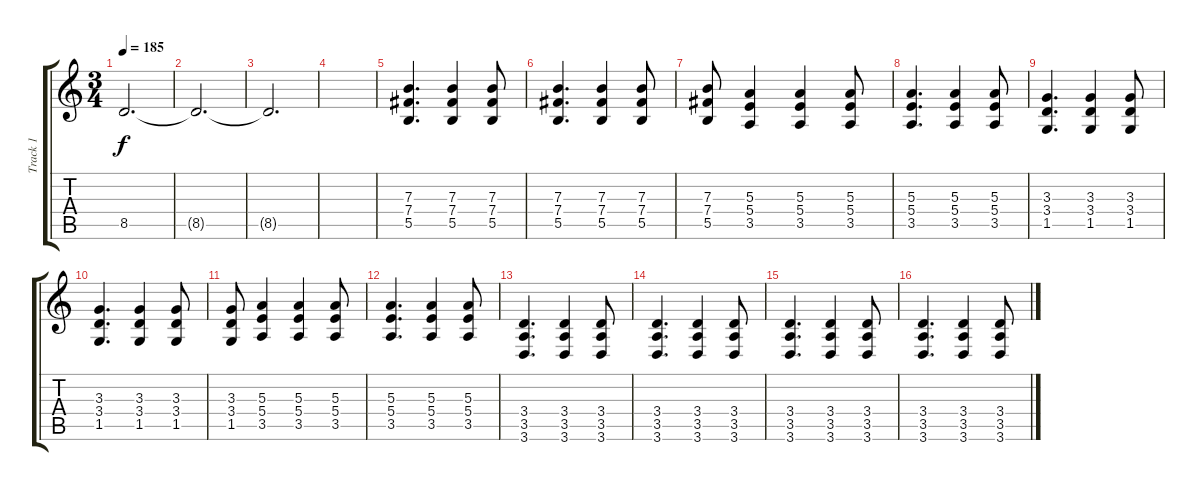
\track ("Track 1" "Track 1") {instrument distortionguitar}
\staff {score tabs}
\tuning (Db4 Ab3 E3 B2 Gb2 B1) {hide}
\ts (3 4)
\tempo 185
\clef g2
\ks c
8.5{t}.2{d dy f} |
8.5{t}.2{d} |
8.5{t}.2{d} |
|
(7.3 7.4 5.5).4{d} (7.3 7.4 5.5).4 (7.3 7.4 5.5).8 |
(7.3 7.4 5.5).4{d} (7.3 7.4 5.5).4 (7.3 7.4 5.5).8 |
(7.3 7.4 5.5).8 (5.3 5.4 3.5).4 (5.3 5.4 3.5).4 (5.3 5.4 3.5).8 |
(5.3 5.4 3.5).4{d} (5.3 5.4 3.5).4 (5.3 5.4 3.5).8 |
(3.3 3.4 1.5).4{d} (3.3 3.4 1.5).4 (3.3 3.4 1.5).8 |
(3.3 3.4 1.5).4{d} (3.3 3.4 1.5).4 (3.3 3.4 1.5).8 |
(3.3 3.4 1.5).8 (5.3 5.4 3.5).4 (5.3 5.4 3.5).4 (5.3 5.4 3.5).8 |
(5.3 5.4 3.5).4{d} (5.3 5.4 3.5).4 (5.3 5.4 3.5).8 |
(3.4 3.5 3.6).4{d} (3.4 3.5 3.6).4 (3.4 3.5 3.6).8 |
(3.4 3.5 3.6).4{d} (3.4 3.5 3.6).4 (3.4 3.5 3.6).8 |
(3.4 3.5 3.6).4{d} (3.4 3.5 3.6).4 (3.4 3.5 3.6).8 |
(3.4 3.5 3.6).4{d} (3.4 3.5 3.6).4 (3.4 3.5 3.6).8
